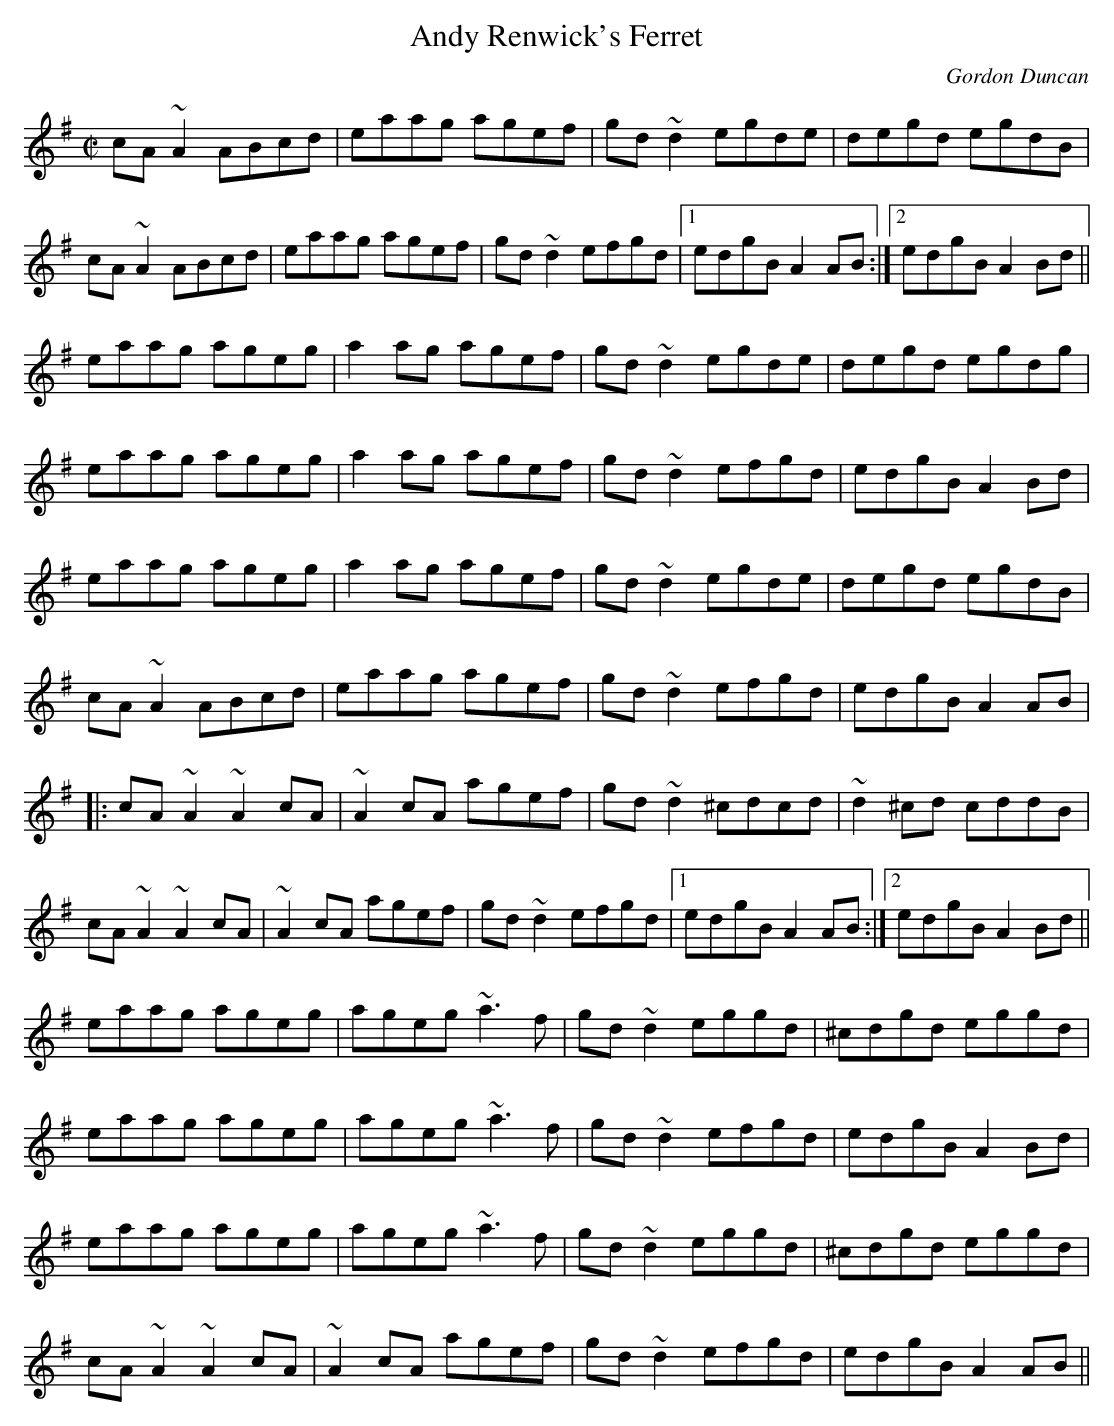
X:1
T:Andy Renwick's Ferret
M:C|
L:1/8
C:Gordon Duncan
K:Ador
cA~A2 ABcd|eaag agef|gd~d2 egde|degd egdB|
cA~A2 ABcd|eaag agef|gd~d2 efgd|1 edgB A2AB:|2 edgB A2Bd||
eaag ageg|a2ag agef|gd~d2 egde|degd egdg|
eaag ageg|a2ag agef|gd~d2 efgd|edgB A2Bd|
eaag ageg|a2ag agef|gd~d2 egde|degd egdB|
cA~A2 ABcd|eaag agef|gd~d2 efgd|edgB A2AB|
|:cA~A2 ~A2cA|~A2cA agef|gd~d2 ^cdcd|~d2^cd cddB|
cA~A2 ~A2cA|~A2cA agef|gd~d2 efgd|1 edgB A2AB:|2 edgB A2Bd||
eaag ageg|ageg ~a3f|gd~d2 eggd|^cdgd eggd|
eaag ageg|ageg ~a3f|gd~d2 efgd|edgB A2Bd|
eaag ageg|ageg ~a3f|gd~d2 eggd|^cdgd eggd|
cA~A2 ~A2cA|~A2cA agef|gd~d2 efgd|edgB A2AB||
